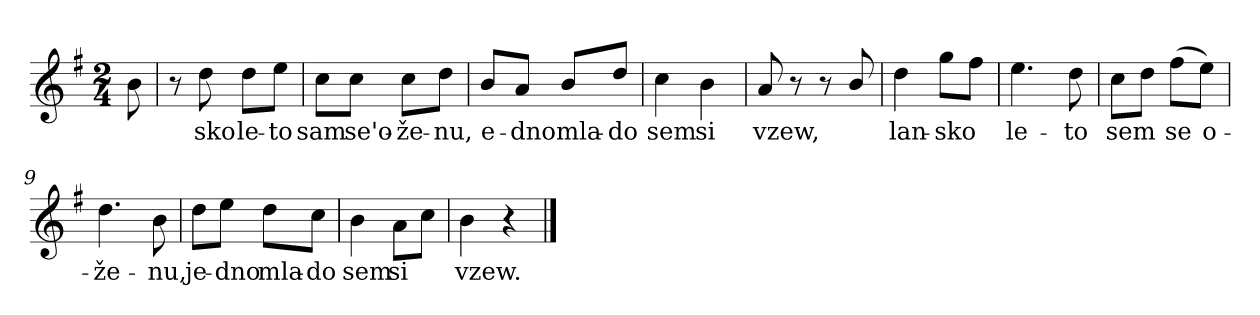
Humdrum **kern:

**kern	**text
*part1	*part1
*staff1	*staff1
*clefG2	*
*k[f#]	*
*G:	*
*M2/4	*
*MM88	*
=	=
8b\	.
=1	=1
8r	.
8dd\	-sko
8dd\L	le-
8ee\J	-to
=2	=2
8cc\L	sam
8cc\J	se'o-
8cc\L	-že-
8dd\J	-nu,
=3	=3
8b/L	e-
8a/J	-dno
8b/L	mla-
8dd/J	-do
=4	=4
4cc\	sem
4b\	si
=5	=5
8a/	vzew,
8r	.
8r	.
8b/	.
=6	=6
4dd\	lan-
8gg\L	-sko
8ff#\J	.
=7	=7
4.ee\	le-
8dd\	-to
!!LO:LB:g=z
=8	=8
8cc\L	sem
8dd\J	.
(>8ff#\L	se
8ee\J)	o-
=9	=9
4.dd\	-že-
8b\	-nu,
=10	=10
8dd\L	je-
8ee\J	-dno
8dd\L	mla-
8cc\J	-do
=11	=11
4b\	sem
8a\L	si
8cc\J	.
=12	=12
4b\	vzew.
4r	.
==	==
*-	*-
